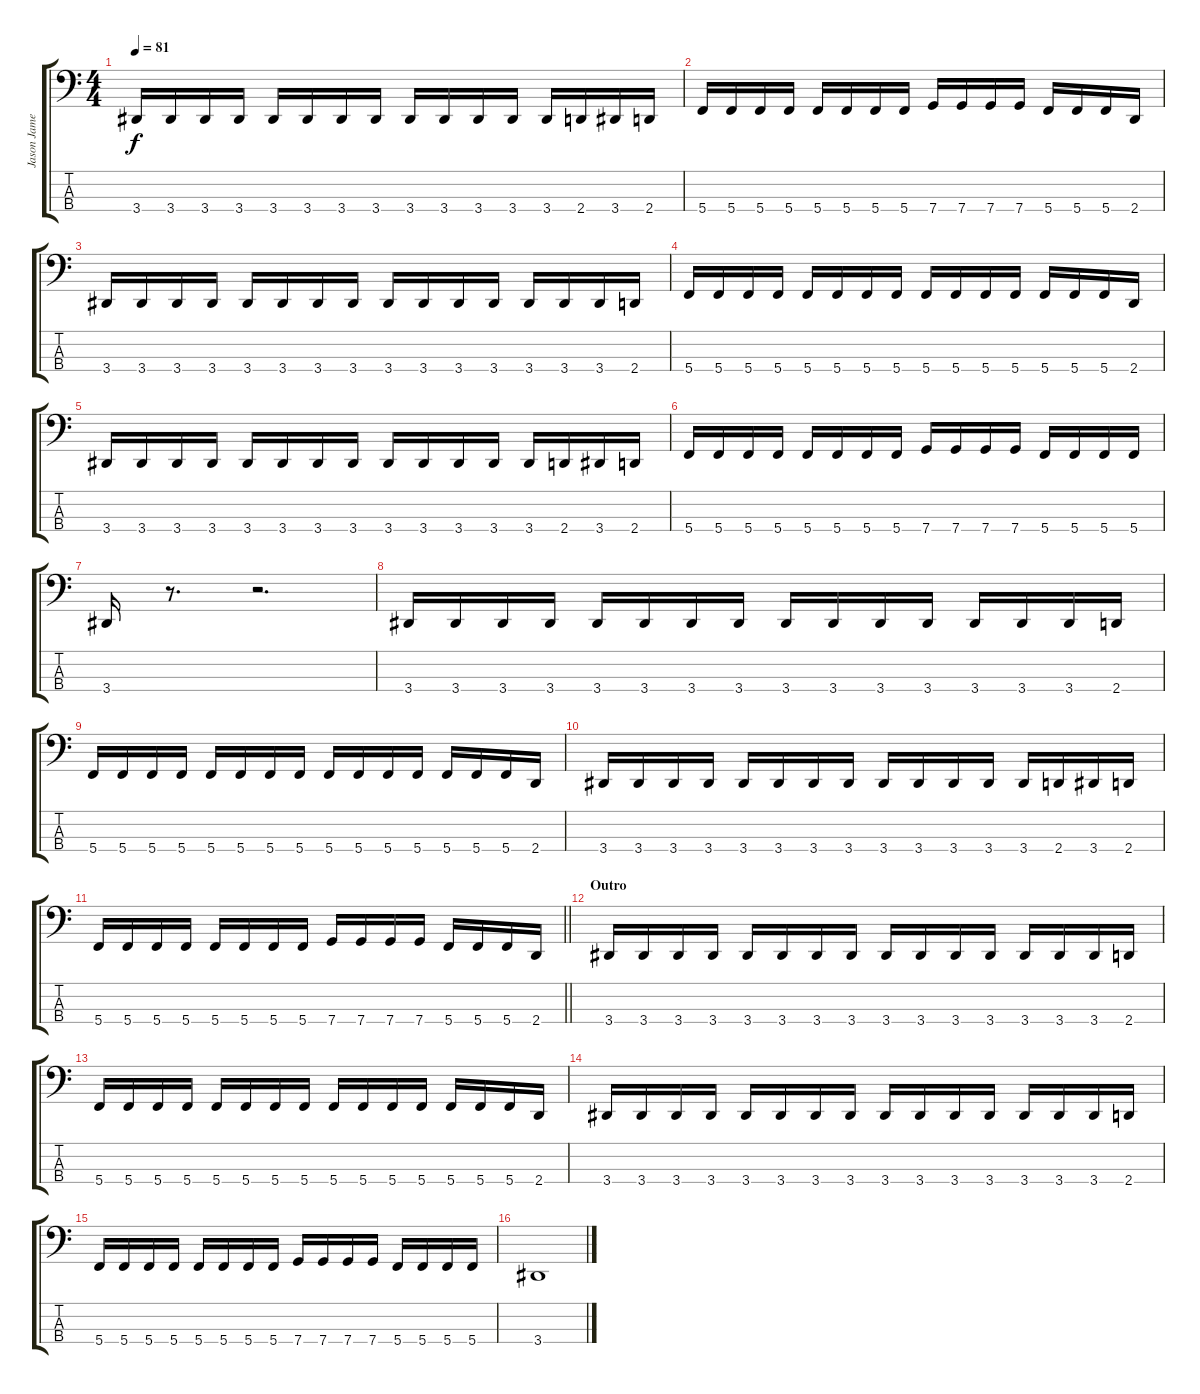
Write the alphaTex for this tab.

\track ("Jason James" "Jason Jame") {instrument electricbasspick}
\staff {score tabs}
\tuning (F2 C2 G1 C1) {hide}
\ts (4 4)
\tempo 81
\clef f4
\ks c
3.4.16{dy f} 3.4.16 3.4.16 3.4.16 3.4.16 3.4.16 3.4.16 3.4.16 3.4.16 3.4.16 3.4.16 3.4.16 3.4.16 2.4.16 3.4.16 2.4.16 |
5.4.16 5.4.16 5.4.16 5.4.16 5.4.16 5.4.16 5.4.16 5.4.16 7.4.16 7.4.16 7.4.16 7.4.16 5.4.16 5.4.16 5.4.16 2.4.16 |
3.4.16 3.4.16 3.4.16 3.4.16 3.4.16 3.4.16 3.4.16 3.4.16 3.4.16 3.4.16 3.4.16 3.4.16 3.4.16 3.4.16 3.4.16 2.4.16 |
5.4.16 5.4.16 5.4.16 5.4.16 5.4.16 5.4.16 5.4.16 5.4.16 5.4.16 5.4.16 5.4.16 5.4.16 5.4.16 5.4.16 5.4.16 2.4.16 |
3.4.16 3.4.16 3.4.16 3.4.16 3.4.16 3.4.16 3.4.16 3.4.16 3.4.16 3.4.16 3.4.16 3.4.16 3.4.16 2.4.16 3.4.16 2.4.16 |
5.4.16 5.4.16 5.4.16 5.4.16 5.4.16 5.4.16 5.4.16 5.4.16 7.4.16 7.4.16 7.4.16 7.4.16 5.4.16 5.4.16 5.4.16 5.4.16 |
3.4.16 r.8{d} r.2{d} |
3.4.16 3.4.16 3.4.16 3.4.16 3.4.16 3.4.16 3.4.16 3.4.16 3.4.16 3.4.16 3.4.16 3.4.16 3.4.16 3.4.16 3.4.16 2.4.16 |
5.4.16 5.4.16 5.4.16 5.4.16 5.4.16 5.4.16 5.4.16 5.4.16 5.4.16 5.4.16 5.4.16 5.4.16 5.4.16 5.4.16 5.4.16 2.4.16 |
3.4.16 3.4.16 3.4.16 3.4.16 3.4.16 3.4.16 3.4.16 3.4.16 3.4.16 3.4.16 3.4.16 3.4.16 3.4.16 2.4.16 3.4.16 2.4.16 |
\barLineRight lightlight
5.4.16 5.4.16 5.4.16 5.4.16 5.4.16 5.4.16 5.4.16 5.4.16 7.4.16 7.4.16 7.4.16 7.4.16 5.4.16 5.4.16 5.4.16 2.4.16 |
\section ("" "Outro")
3.4.16 3.4.16 3.4.16 3.4.16 3.4.16 3.4.16 3.4.16 3.4.16 3.4.16 3.4.16 3.4.16 3.4.16 3.4.16 3.4.16 3.4.16 2.4.16 |
5.4.16 5.4.16 5.4.16 5.4.16 5.4.16 5.4.16 5.4.16 5.4.16 5.4.16 5.4.16 5.4.16 5.4.16 5.4.16 5.4.16 5.4.16 2.4.16 |
3.4.16 3.4.16 3.4.16 3.4.16 3.4.16 3.4.16 3.4.16 3.4.16 3.4.16 3.4.16 3.4.16 3.4.16 3.4.16 3.4.16 3.4.16 2.4.16 |
5.4.16 5.4.16 5.4.16 5.4.16 5.4.16 5.4.16 5.4.16 5.4.16 7.4.16 7.4.16 7.4.16 7.4.16 5.4.16 5.4.16 5.4.16 5.4.16 |
3.4.1
